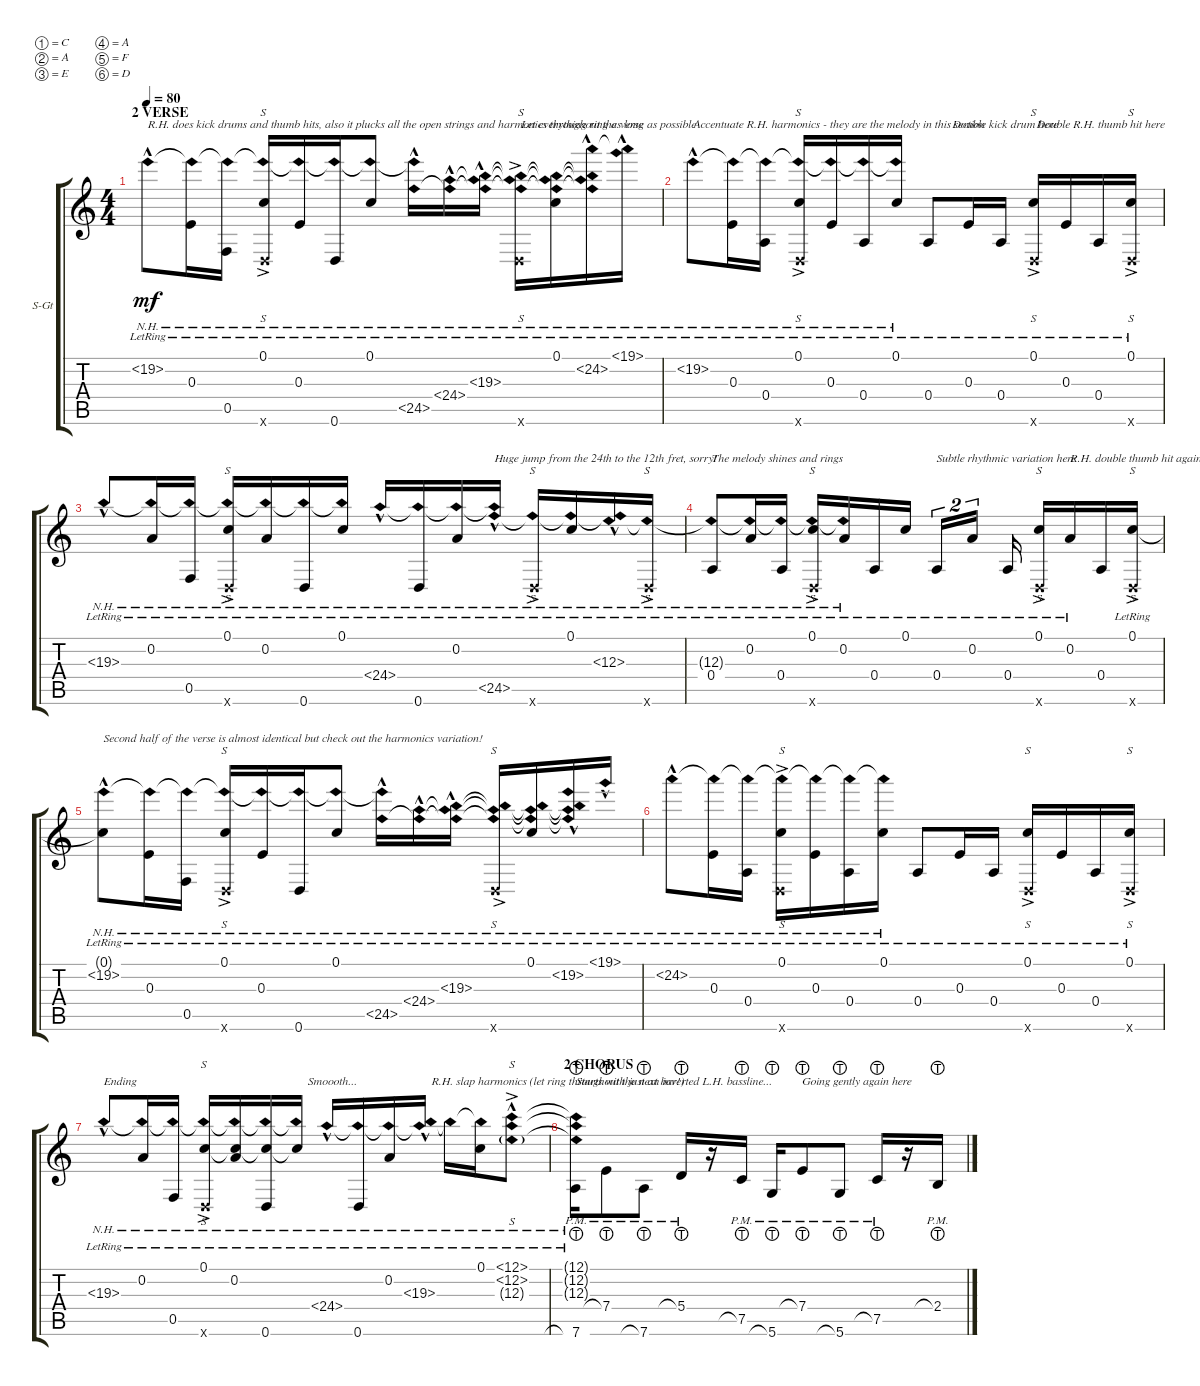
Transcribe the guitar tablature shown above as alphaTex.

\defaultSystemsLayout 4
\bracketExtendMode groupsimilarinstruments
\firstSystemTrackNameOrientation horizontal
\otherSystemsTrackNameOrientation horizontal
\track ("Steel Guitar" "S-Gt") {instrument acousticguitarsteel}
\staff {score tabs}
\tuning (C4 A3 E3 A2 F2 D2)
\ts (4 4)
\section ("" "2 VERSE")
\tempo 80
\clef g2
\ks c
19.2{nh hac lr}.8{txt "R.H. does kick drums and thumb hits, also it plucks all the open strings and harmonics throughout the verse" dy mf} (0.3{lr} 19.2{nh lr t}).16 (0.5{lr} 19.2{nh lr t}).16 (0.1{lr} 0.6{ac x} 19.2{nh t}).16{s} (0.3{lr} 19.2{nh lr t}).16 (0.6{lr} 19.2{nh lr t}).16 (0.1{lr} 19.2{nh lr t}).8 (24.5{nh hac lr} 19.2{nh lr t}).16 (24.4{nh hac lr} 24.5{nh lr t}).16 (19.3{nh hac lr} 24.5{nh lr t} 24.4{nh lr t}).16 (0.6{ac x} 24.5{nh lr t} 24.4{nh lr t} 19.3{nh lr t}).16{s txt "Let everything ring as long as possible"} (0.1{lr} 24.5{nh lr t} 24.4{nh lr t} 19.3{nh lr t}).16 (24.2{nh hac lr} 24.5{nh lr t} 24.4{nh lr t} 19.3{nh lr t}).16 (19.1{nh hac lr} 24.2{nh lr t}).16 |
19.2{nh hac lr}.8{txt "Accentuate R.H. harmonics - they are the melody in this section"} (0.3{lr} 19.2{nh lr t}).16 (0.4{lr} 19.2{nh lr t}).16 (0.1{lr} 0.6{ac x} 19.2{nh lr t}).16{s} (0.3{lr} 19.2{nh lr t}).16 (0.4{lr} 19.2{nh lr t}).16 (0.1{lr} 19.2{nh lr t}).16 0.4{lr}.8{txt "        Double kick drum here"} 0.3{lr}.16 0.4{lr}.16 (0.1{lr} 0.6{ac x}).16{s txt " Double R.H. thumb hit here"} 0.3{lr}.16 0.4{lr}.16 (0.1{lr} 0.6{ac x}).16{s} |
19.3{nh hac lr}.8 (0.2{lr} 19.3{nh lr t}).16 (0.5{lr} 19.3{nh lr t}).16 (0.1{lr} 19.3{nh lr t} 0.6{ac x}).16{s} (0.2{lr} 19.3{nh lr t}).16 (0.6{lr} 19.3{nh lr t}).16 (0.1{lr} 19.3{nh lr t}).16 24.4{nh hac lr}.16 (0.6{lr} 24.4{nh lr t}).16 (0.2{lr} 24.4{nh lr t}).16 (24.5{nh hac lr} 24.4{nh lr t}).16{txt "Huge jump from the 24th to the 12th fret, sorry!"} (0.6{ac x} 24.5{nh lr t}).16{s} (0.1{lr} 24.5{nh lr t}).16 (12.3{nh hac lr} 24.5{nh lr t}).16 (0.6{ac x} 12.3{nh lr t}).16{s} |
(0.4{lr} 12.3{nh lr t}).8{txt "The melody shines and rings "} (0.2{lr} 12.3{nh lr t}).16 (0.4{lr} 12.3{nh lr t}).16 (0.1{lr} 0.6{ac x} 12.3{nh lr t}).16{s} (0.2{lr} 12.3{nh lr t}).16 0.4{lr}.16 0.1{lr}.16 0.4{lr}.16{tu (2 3) txt "Subtle rhythmic variation here"} 0.2{lr}.16{tu (2 3)} 0.4{lr}.16 (0.1{lr} 0.6{ac x}).16{s} 0.2{lr}.16{txt "R.H. double thumb hit again"} 0.4.16 (0.1{lr} 0.6{ac x}).16{s} |
(19.2{nh hac lr} 0.1{lr t}).8{txt "Second half of the verse is almost identical but check out the harmonics variation!"} (0.3{lr} 19.2{nh lr t}).16 (0.5{lr} 19.2{nh lr t}).16 (0.1{lr} 0.6{ac x} 19.2{nh t}).16{s} (0.3{lr} 19.2{nh lr t}).16 (0.6{lr} 19.2{nh lr t}).16 (0.1{lr} 19.2{nh lr t}).8 (24.5{nh hac lr} 19.2{nh lr t}).16 (24.4{nh hac lr} 24.5{nh lr t}).16 (19.3{nh hac lr} 24.5{nh lr t} 24.4{nh lr t}).16 (0.6{ac x} 24.5{nh lr t} 24.4{nh lr t} 19.3{nh lr t}).16{s} (0.1{lr} 24.5{nh lr t} 24.4{nh lr t} 19.3{nh lr t}).16 (19.2{nh hac lr} 24.5{nh lr t} 24.4{nh lr t} 19.3{nh lr t}).16 19.1{nh hac lr}.16 |
24.2{nh hac lr}.8 (0.3{lr} 24.2{nh lr t}).16 (0.4{lr} 24.2{nh lr t}).16 (0.1{lr} 0.6{ac x} 24.2{nh lr t}).16{s} (0.3{lr} 24.2{nh lr t}).16 (0.4{lr} 24.2{nh lr t}).16 (0.1{lr} 24.2{nh lr t}).16 0.4{lr}.8 0.3{lr}.16 0.4{lr}.16 (0.1{lr} 0.6{ac x}).16{s} 0.3{lr}.16 0.4{lr}.16 (0.1{lr} 0.6{ac x}).16{s} |
19.3{nh hac lr}.8{txt "Ending"} (0.2{lr} 19.3{nh lr t}).16 (0.5{lr} 19.3{nh lr t}).16 (0.1{lr} 19.3{nh lr t} 0.6{ac x}).16{s} (0.2{lr} 19.3{nh lr t} 0.1{lr t}).16 (0.6{lr} 19.3{nh lr t} 0.1{lr t}).16 (0.1{lr t} 19.3{nh lr t}).16{txt "    Smoooth..."} 24.4{nh hac lr}.16 (0.6{lr} 24.4{nh lr t}).16 (0.2{lr} 24.4{nh lr t}).16 (19.3{nh hac lr} 24.4{nh lr t}).16{txt "    R.H. slap harmonics (let ring throughout the next bar!)"} 19.3{nh lr t}.16 (0.1{lr} 19.3{nh lr t}).16 (12.3{nh g lr} 12.1{nh hac lr} 12.2{nh ac lr}).8{s} |
\section ("" "2 CHORUS")
(7.6{lht pm} 12.1{nh lr t} 12.2{nh lr t} 12.3{nh lr t}).16{txt "Starts with just an inverted L.H. bassline..."} 7.4{lht pm}.8 7.6{lht pm}.8 5.4{lht pm}.16 r.16 7.5{lht pm}.16 5.6{lht pm}.16 7.4{lht pm}.8{txt "Going gently again here"} 5.6{lht pm}.8 7.5{lht pm}.16 r.16 2.4{lht pm}.16
